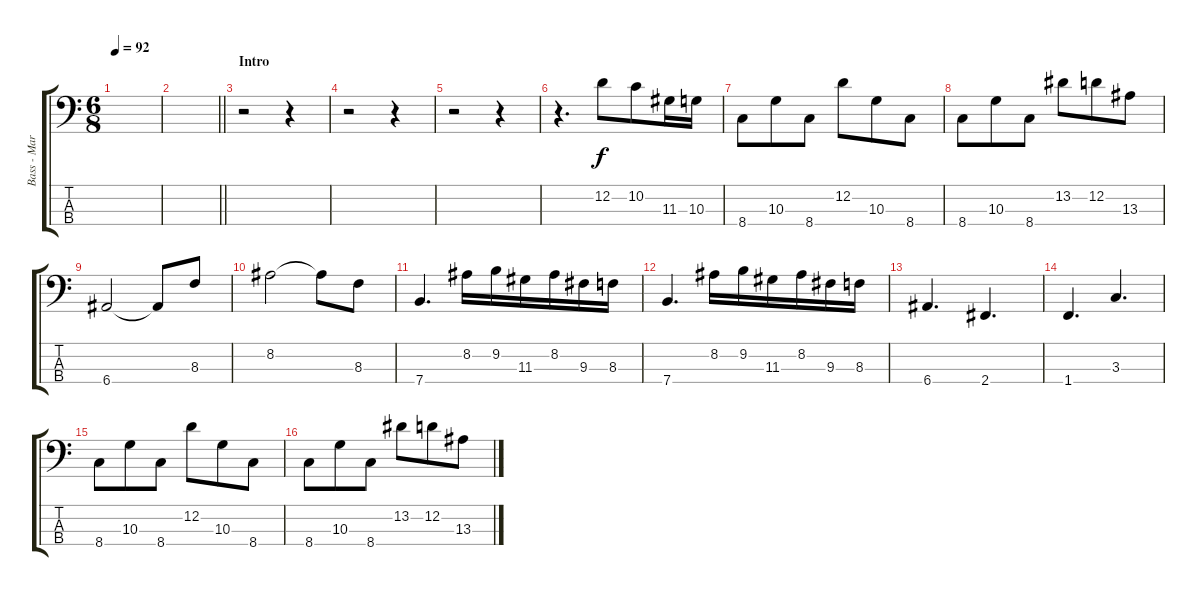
\track ("Bass - Martin Lopez" "Bass - Mar") {instrument electricbassfinger}
\staff {score tabs}
\tuning (G2 D2 A1 E1) {hide}
\ts (6 8)
\tempo 92
\clef f4
\ks c
|
\barLineRight lightlight
|
\section ("" "Intro")
r.2 r.4 |
r.2 r.4 |
r.2 r.4 |
r.4{d} 12.2.8 10.2.8 11.3.16 10.3.16 |
8.4.8 10.3.8 8.4.8 12.2.8 10.3.8 8.4.8 |
8.4.8 10.3.8 8.4.8 13.2.8 12.2.8 13.3.8 |
6.4.2 6.4{t}.8 8.3.8 |
8.2.2 8.2{t}.8 8.3.8 |
7.4.4{d} 8.2.16 9.2.16 11.3.16 8.2.16 9.3.16 8.3.16 |
7.4.4{d} 8.2.16 9.2.16 11.3.16 8.2.16 9.3.16 8.3.16 |
6.4.4{d} 2.4.4{d} |
1.4.4{d} 3.3.4{d} |
8.4.8 10.3.8 8.4.8 12.2.8 10.3.8 8.4.8 |
8.4.8 10.3.8 8.4.8 13.2.8 12.2.8 13.3.8
